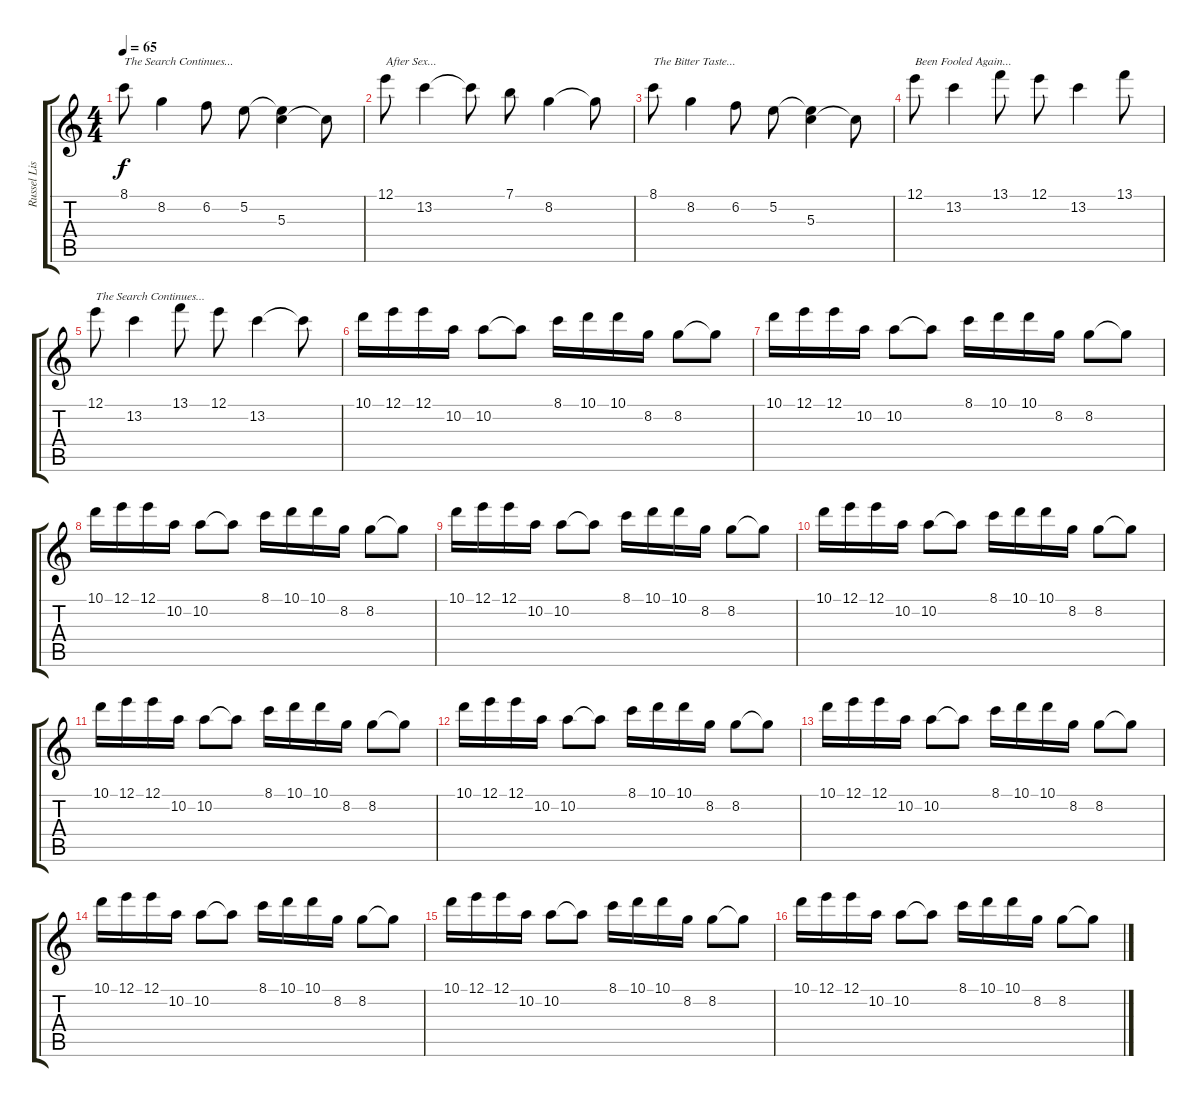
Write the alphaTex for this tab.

\track ("Russel Lissack" "Russel Lis") {instrument electricguitarjazz}
\staff {score tabs}
\tuning (E4 B3 G3 D3 A2 E2) {hide}
\ts (4 4)
\tempo 65
\clef g2
\ks c
8.1.8{txt "The Search Continues..." dy f} 8.2.4 6.2.8 5.2.8 (5.2{t} 5.3).4 5.3{t}.8 |
12.1.8{txt "After Sex..."} 13.2.4 13.2{t}.8 7.1.8 8.2.4 8.2{t}.8 |
8.1.8{txt "The Bitter Taste..."} 8.2.4 6.2.8 5.2.8 (5.2{t} 5.3).4 5.3{t}.8 |
12.1.8{txt "Been Fooled Again..."} 13.2.4 13.1.8 12.1.8 13.2.4 13.1.8 |
12.1.8{txt "The Search Continues..."} 13.2.4 13.1.8 12.1.8 13.2.4 13.2{t}.8 |
10.1.16 12.1.16 12.1.16 10.2.16 10.2.8 10.2{t}.8 8.1.16 10.1.16 10.1.16 8.2.16 8.2.8 8.2{t}.8 |
10.1.16 12.1.16 12.1.16 10.2.16 10.2.8 10.2{t}.8 8.1.16 10.1.16 10.1.16 8.2.16 8.2.8 8.2{t}.8 |
10.1.16 12.1.16 12.1.16 10.2.16 10.2.8 10.2{t}.8 8.1.16 10.1.16 10.1.16 8.2.16 8.2.8 8.2{t}.8 |
10.1.16 12.1.16 12.1.16 10.2.16 10.2.8 10.2{t}.8 8.1.16 10.1.16 10.1.16 8.2.16 8.2.8 8.2{t}.8 |
10.1.16 12.1.16 12.1.16 10.2.16 10.2.8 10.2{t}.8 8.1.16 10.1.16 10.1.16 8.2.16 8.2.8 8.2{t}.8 |
10.1.16 12.1.16 12.1.16 10.2.16 10.2.8 10.2{t}.8 8.1.16 10.1.16 10.1.16 8.2.16 8.2.8 8.2{t}.8 |
10.1.16 12.1.16 12.1.16 10.2.16 10.2.8 10.2{t}.8 8.1.16 10.1.16 10.1.16 8.2.16 8.2.8 8.2{t}.8 |
10.1.16 12.1.16 12.1.16 10.2.16 10.2.8 10.2{t}.8 8.1.16 10.1.16 10.1.16 8.2.16 8.2.8 8.2{t}.8 |
10.1.16{volume 0} 12.1.16 12.1.16 10.2.16 10.2.8 10.2{t}.8 8.1.16 10.1.16 10.1.16 8.2.16 8.2.8 8.2{t}.8 |
10.1.16 12.1.16 12.1.16 10.2.16 10.2.8 10.2{t}.8 8.1.16 10.1.16 10.1.16 8.2.16 8.2.8 8.2{t}.8 |
10.1.16 12.1.16 12.1.16 10.2.16 10.2.8 10.2{t}.8 8.1.16 10.1.16 10.1.16 8.2.16 8.2.8 8.2{t}.8
